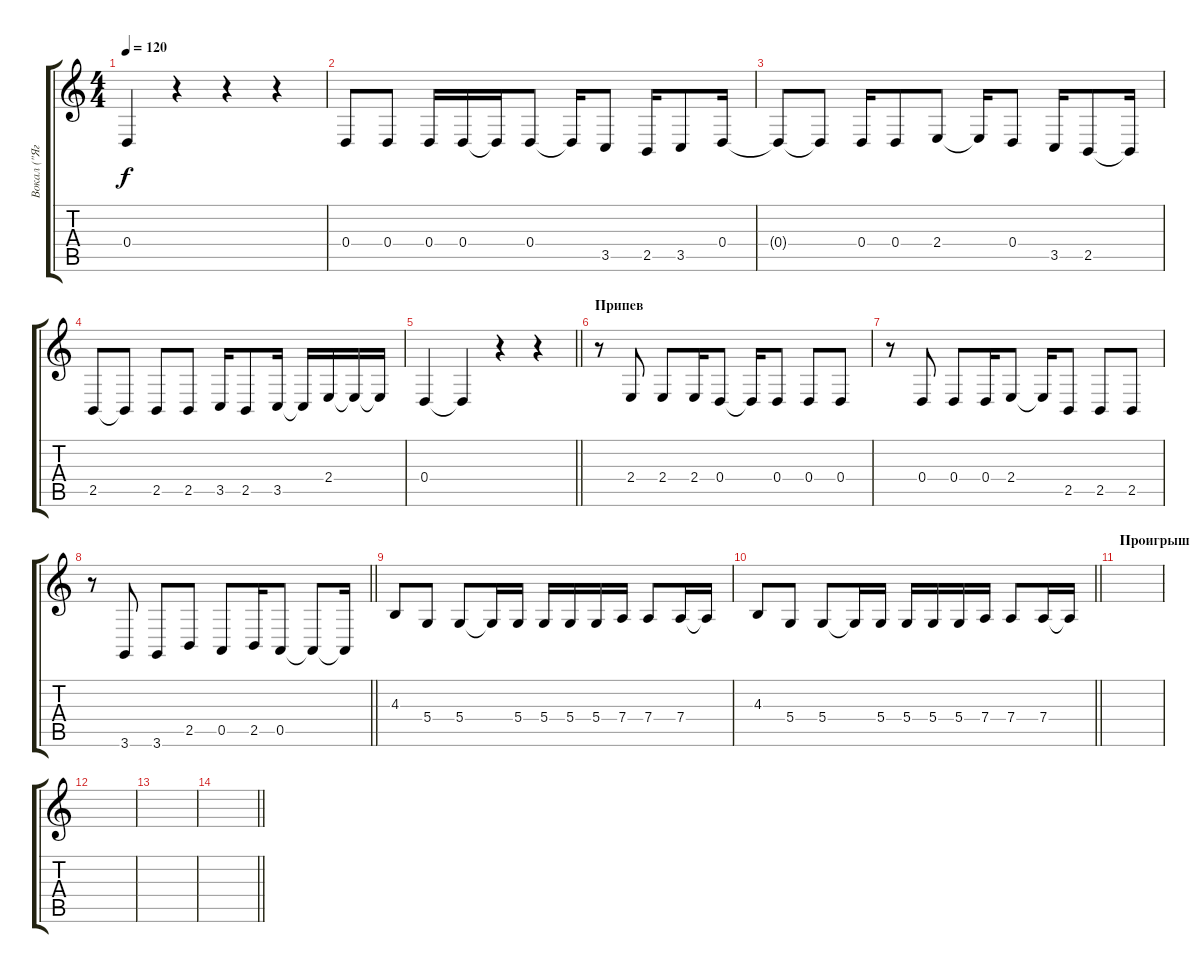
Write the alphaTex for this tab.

\track ("Вокал (\"Ягода\")" "Вокал (\"Яг") {instrument cello}
\staff {score tabs}
\tuning (E4 B3 G3 D3 A2 E2) {hide}
\ts (4 4)
\tempo 120
\clef g2
\ks c
0.4.4{dy f} r.4 r.4 r.4 |
0.4.8 0.4.8 0.4.16 0.4.16 0.4{t}.16 0.4.8 0.4{t}.16 3.5.8 2.5.16 3.5.8 0.4.16 |
0.4{t}.8 0.4{t}.8 0.4.16 0.4.8 2.4.8 2.4{t}.16 0.4.8 3.5.16 2.5.8 2.5{t}.16 |
2.5.8 2.5{t}.8 2.5.8 2.5.8 3.5.16 2.5.8 3.5.16 3.5{t}.16 2.4.16 2.4{t}.16 2.4{t}.16 |
\barLineRight lightlight
0.4.4 0.4{t}.4 r.4 r.4 |
\section ("" "Припев")
r.8 2.4.8 2.4.8 2.4.16 0.4.8 0.4{t}.16 0.4.8 0.4.8 0.4.8 |
r.8 0.4.8 0.4.8 0.4.16 2.4.8 2.4{t}.16 2.5.8 2.5.8 2.5.8 |
\barLineRight lightlight
r.8 3.6.8 3.6.8 2.5.8 0.5.8 2.5.16 0.5.8 0.5{t}.8 0.5{t}.16 |
4.3.8 5.4.8 5.4.8 5.4{t}.16 5.4.16 5.4.16 5.4.16 5.4.16 7.4.16 7.4.8 7.4.16 7.4{t}.16 |
\barLineRight lightlight
4.3.8 5.4.8 5.4.8 5.4{t}.16 5.4.16 5.4.16 5.4.16 5.4.16 7.4.16 7.4.8 7.4.16 7.4{t}.16 |
\section ("" "Проигрыш")
|
|
|
\barLineRight lightlight
